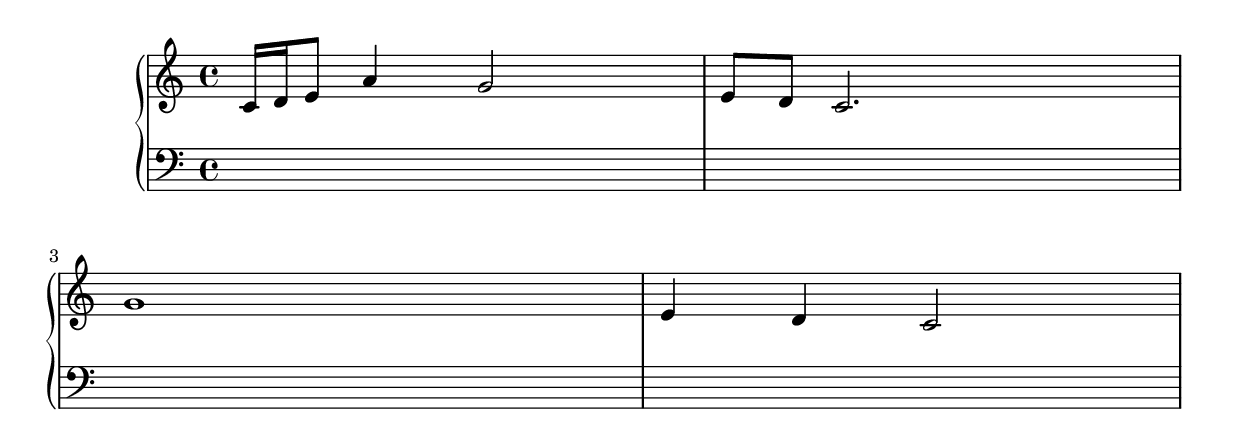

\version "1.9.1"
% check with invisible-notes or blank-notes.  possible rename. -gp
\header{ texidoc = "@cindex Partial Blank
When entering half music (i.e. for students to complete by hand)
you need the spacing to correspond to the timing -- all measures
same length, etc.  This thing implements it by adding invisible
staff with lots of fast notes. "
}

quickmeasure = \notes {
    \repeat unfold 16 c''16
}

mel = \notes \relative c' {c16 d16 e8 a4 g2 e8 d c2. g'1 e4 d c2}

\score {
\context PianoStaff \notes <
  \context Staff = v <
    \clef G
    \context Voice=melo {\mel}
    \context Voice=invisible {
	\property Voice.NoteHead \override #'transparent = ##t
	\property Voice.Stem \override #'transparent = ##t
	\property Voice.Beam \override #'transparent = ##t
        \repeat unfold 4 \quickmeasure
    }
  >
  \context Staff = empty \notes {\clef F s1*4}
>
\paper {}
}

